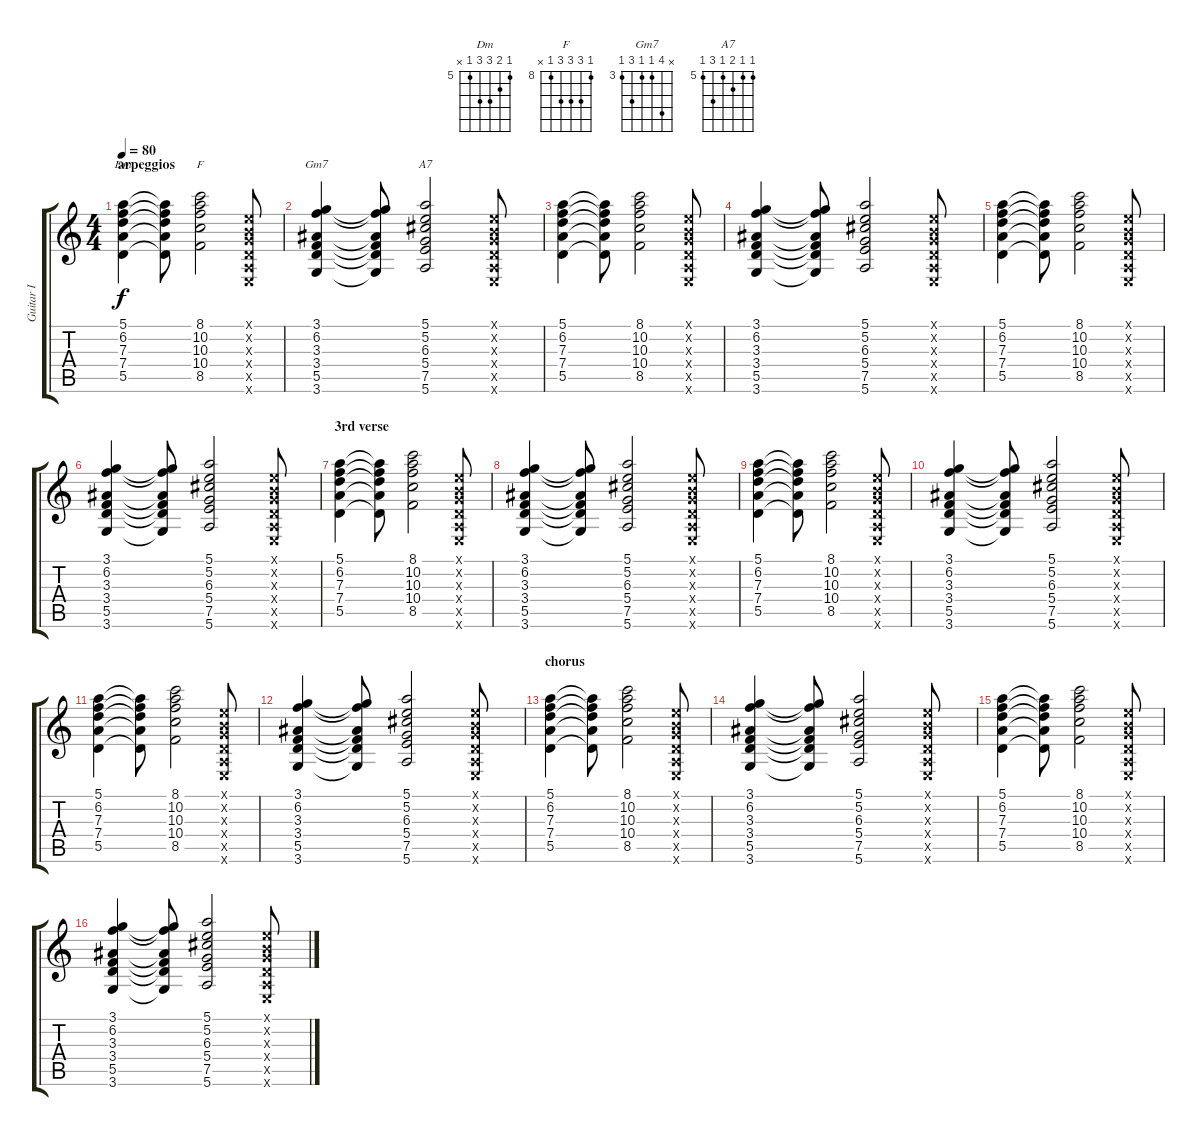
\track ("Guitar I" "Guitar I") {instrument acousticguitarnylon}
\staff {score tabs}
\tuning (E4 B3 G3 D3 A2 E2) {hide}
\chord ("Dm" 5 6 7 7 5 x) {firstfret 5}
\chord ("F" 8 10 10 10 8 x) {firstfret 8}
\chord ("Gm7" x 6 3 3 5 3) {firstfret 3}
\chord ("A7" 5 5 6 5 7 5) {firstfret 5}
\ts (4 4)
\section ("" "arpeggios")
\tempo 80
\clef g2
\ks c
(5.1 6.2 7.3 7.4 5.5).4{ch "Dm" dy f} (5.1{t} 6.2{t} 7.3{t} 7.4{t} 5.5{t}).8 (8.1 10.2 10.3 10.4 8.5).2{ch "F"} (0.1{x} 0.2{x} 0.3{x} 0.4{x} 0.5{x} 0.6{x}).8 |
(3.1 6.2 3.3 3.4 5.5 3.6).4{ch "Gm7"} (3.1{t} 6.2{t} 3.3{t} 3.4{t} 5.5{t} 3.6{t}).8 (5.1 5.2 6.3 5.4 7.5 5.6).2{ch "A7"} (0.1{x} 0.2{x} 0.3{x} 0.4{x} 0.5{x} 0.6{x}).8 |
(5.1 6.2 7.3 7.4 5.5).4 (5.1{t} 6.2{t} 7.3{t} 7.4{t} 5.5{t}).8 (8.1 10.2 10.3 10.4 8.5).2 (0.1{x} 0.2{x} 0.3{x} 0.4{x} 0.5{x} 0.6{x}).8 |
(3.1 6.2 3.3 3.4 5.5 3.6).4 (3.1{t} 6.2{t} 3.3{t} 3.4{t} 5.5{t} 3.6{t}).8 (5.1 5.2 6.3 5.4 7.5 5.6).2 (0.1{x} 0.2{x} 0.3{x} 0.4{x} 0.5{x} 0.6{x}).8 |
(5.1 6.2 7.3 7.4 5.5).4 (5.1{t} 6.2{t} 7.3{t} 7.4{t} 5.5{t}).8 (8.1 10.2 10.3 10.4 8.5).2 (0.1{x} 0.2{x} 0.3{x} 0.4{x} 0.5{x} 0.6{x}).8 |
(3.1 6.2 3.3 3.4 5.5 3.6).4 (3.1{t} 6.2{t} 3.3{t} 3.4{t} 5.5{t} 3.6{t}).8 (5.1 5.2 6.3 5.4 7.5 5.6).2 (0.1{x} 0.2{x} 0.3{x} 0.4{x} 0.5{x} 0.6{x}).8 |
\section ("" "3rd verse")
(5.1 6.2 7.3 7.4 5.5).4 (5.1{t} 6.2{t} 7.3{t} 7.4{t} 5.5{t}).8 (8.1 10.2 10.3 10.4 8.5).2 (0.1{x} 0.2{x} 0.3{x} 0.4{x} 0.5{x} 0.6{x}).8 |
(3.1 6.2 3.3 3.4 5.5 3.6).4 (3.1{t} 6.2{t} 3.3{t} 3.4{t} 5.5{t} 3.6{t}).8 (5.1 5.2 6.3 5.4 7.5 5.6).2 (0.1{x} 0.2{x} 0.3{x} 0.4{x} 0.5{x} 0.6{x}).8 |
(5.1 6.2 7.3 7.4 5.5).4 (5.1{t} 6.2{t} 7.3{t} 7.4{t} 5.5{t}).8 (8.1 10.2 10.3 10.4 8.5).2 (0.1{x} 0.2{x} 0.3{x} 0.4{x} 0.5{x} 0.6{x}).8 |
(3.1 6.2 3.3 3.4 5.5 3.6).4 (3.1{t} 6.2{t} 3.3{t} 3.4{t} 5.5{t} 3.6{t}).8 (5.1 5.2 6.3 5.4 7.5 5.6).2 (0.1{x} 0.2{x} 0.3{x} 0.4{x} 0.5{x} 0.6{x}).8 |
(5.1 6.2 7.3 7.4 5.5).4 (5.1{t} 6.2{t} 7.3{t} 7.4{t} 5.5{t}).8 (8.1 10.2 10.3 10.4 8.5).2 (0.1{x} 0.2{x} 0.3{x} 0.4{x} 0.5{x} 0.6{x}).8 |
(3.1 6.2 3.3 3.4 5.5 3.6).4 (3.1{t} 6.2{t} 3.3{t} 3.4{t} 5.5{t} 3.6{t}).8 (5.1 5.2 6.3 5.4 7.5 5.6).2 (0.1{x} 0.2{x} 0.3{x} 0.4{x} 0.5{x} 0.6{x}).8 |
\section ("" "chorus")
(5.1 6.2 7.3 7.4 5.5).4 (5.1{t} 6.2{t} 7.3{t} 7.4{t} 5.5{t}).8 (8.1 10.2 10.3 10.4 8.5).2 (0.1{x} 0.2{x} 0.3{x} 0.4{x} 0.5{x} 0.6{x}).8 |
(3.1 6.2 3.3 3.4 5.5 3.6).4 (3.1{t} 6.2{t} 3.3{t} 3.4{t} 5.5{t} 3.6{t}).8 (5.1 5.2 6.3 5.4 7.5 5.6).2 (0.1{x} 0.2{x} 0.3{x} 0.4{x} 0.5{x} 0.6{x}).8 |
(5.1 6.2 7.3 7.4 5.5).4 (5.1{t} 6.2{t} 7.3{t} 7.4{t} 5.5{t}).8 (8.1 10.2 10.3 10.4 8.5).2 (0.1{x} 0.2{x} 0.3{x} 0.4{x} 0.5{x} 0.6{x}).8 |
(3.1 6.2 3.3 3.4 5.5 3.6).4 (3.1{t} 6.2{t} 3.3{t} 3.4{t} 5.5{t} 3.6{t}).8 (5.1 5.2 6.3 5.4 7.5 5.6).2 (0.1{x} 0.2{x} 0.3{x} 0.4{x} 0.5{x} 0.6{x}).8
